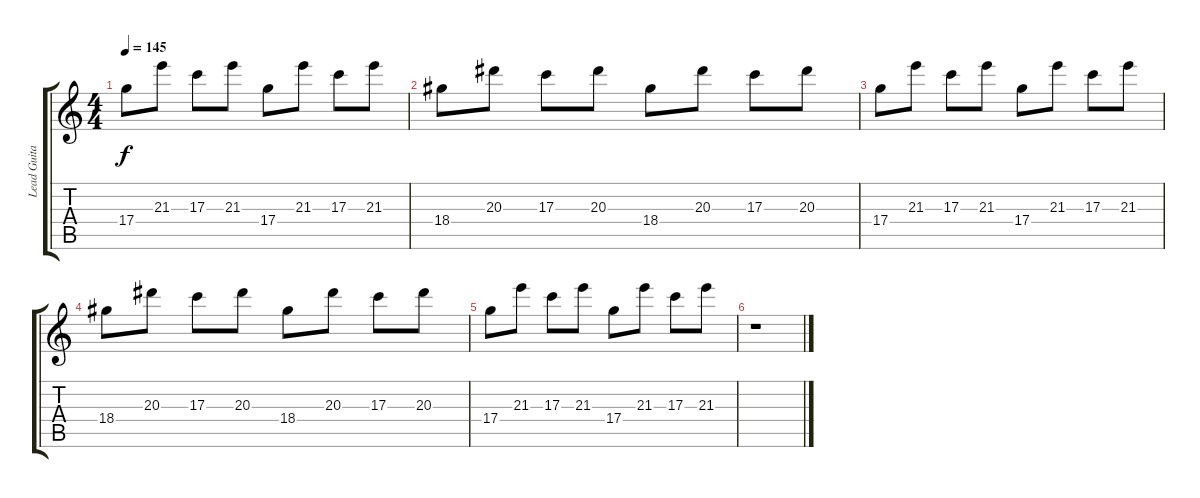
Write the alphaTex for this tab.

\track ("Lead Guitar 2" "Lead Guita") {instrument overdrivenguitar}
\staff {score tabs}
\tuning (E4 B3 G3 D3 A2 E2) {hide}
\ts (4 4)
\tempo 145
\clef g2
\ks c
17.4.8{dy f} 21.3.8 17.3.8 21.3.8 17.4.8 21.3.8 17.3.8 21.3.8 |
18.4.8 20.3.8 17.3.8 20.3.8 18.4.8 20.3.8 17.3.8 20.3.8 |
17.4.8 21.3.8 17.3.8 21.3.8 17.4.8 21.3.8 17.3.8 21.3.8 |
18.4.8 20.3.8 17.3.8 20.3.8 18.4.8 20.3.8 17.3.8 20.3.8 |
17.4.8 21.3.8 17.3.8 21.3.8 17.4.8 21.3.8 17.3.8 21.3.8 |
r.1
